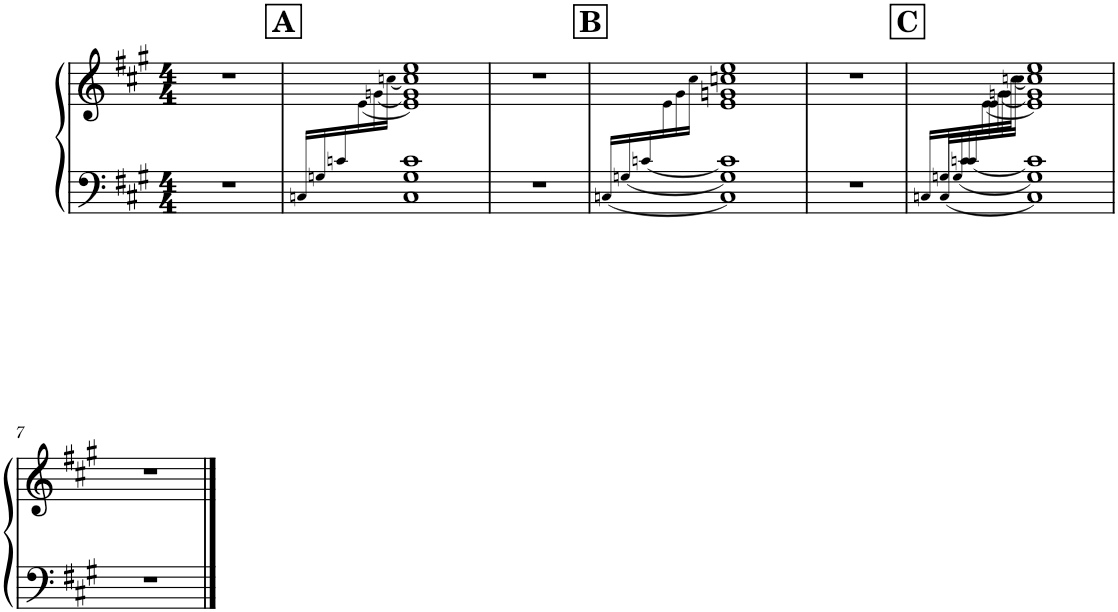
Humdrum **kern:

**kern	**kern
*part1	*part1
*staff2	*staff1
*I"Piano	*
*I'Pno.	*
*clefF4	*clefG2
*k[f#c#g#]	*k[f#c#g#]
*M4/4	*M4/4
=1	=1
1r	1r
!!LO:REH:place=s1:a:B:cj:fs=14:t=A
=2	=2
16qCn/LL	[<16qe\
16qGn/	[<16qgn\
16qcn/	[<16qccn\JJ
*^	*
1ryy	1C 1G 1c	1e] 1g] 1cc] 1ee
*v	*v	*
=3	=3
1r	1r
!!LO:REH:place=s1:a:B:cj:fs=14:t=B
=4	=4
*	*^
[<16qCn/LL	.	16qe\
[<16qGn/	.	16qg\
[<16qcn/	.	16qcc\JJ
1C] 1G] 1c]	1e 1gn 1ccn 1ee	1ryy
*	*v	*v
=5	=5
1r	1r
!!LO:REH:place=s1:a:B:cj:fs=14:t=C
=6	=6
*^	*^
16qCn/LL	[<16qC/LL	[<16qe\	16qe\
16qGn/	[<16qG/	[<16qgn\	16qg\
16qcn/	[<16qc/	[<16qccn\JJ	16qcc\JJ
1ryy	1C] 1G] 1c]	1e] 1g] 1cc] 1ee	1ryy
*v	*v	*	*
*	*v	*v
!!LO:LB:g=z
=7	=7
1r	1r
==	==
*-	*-
